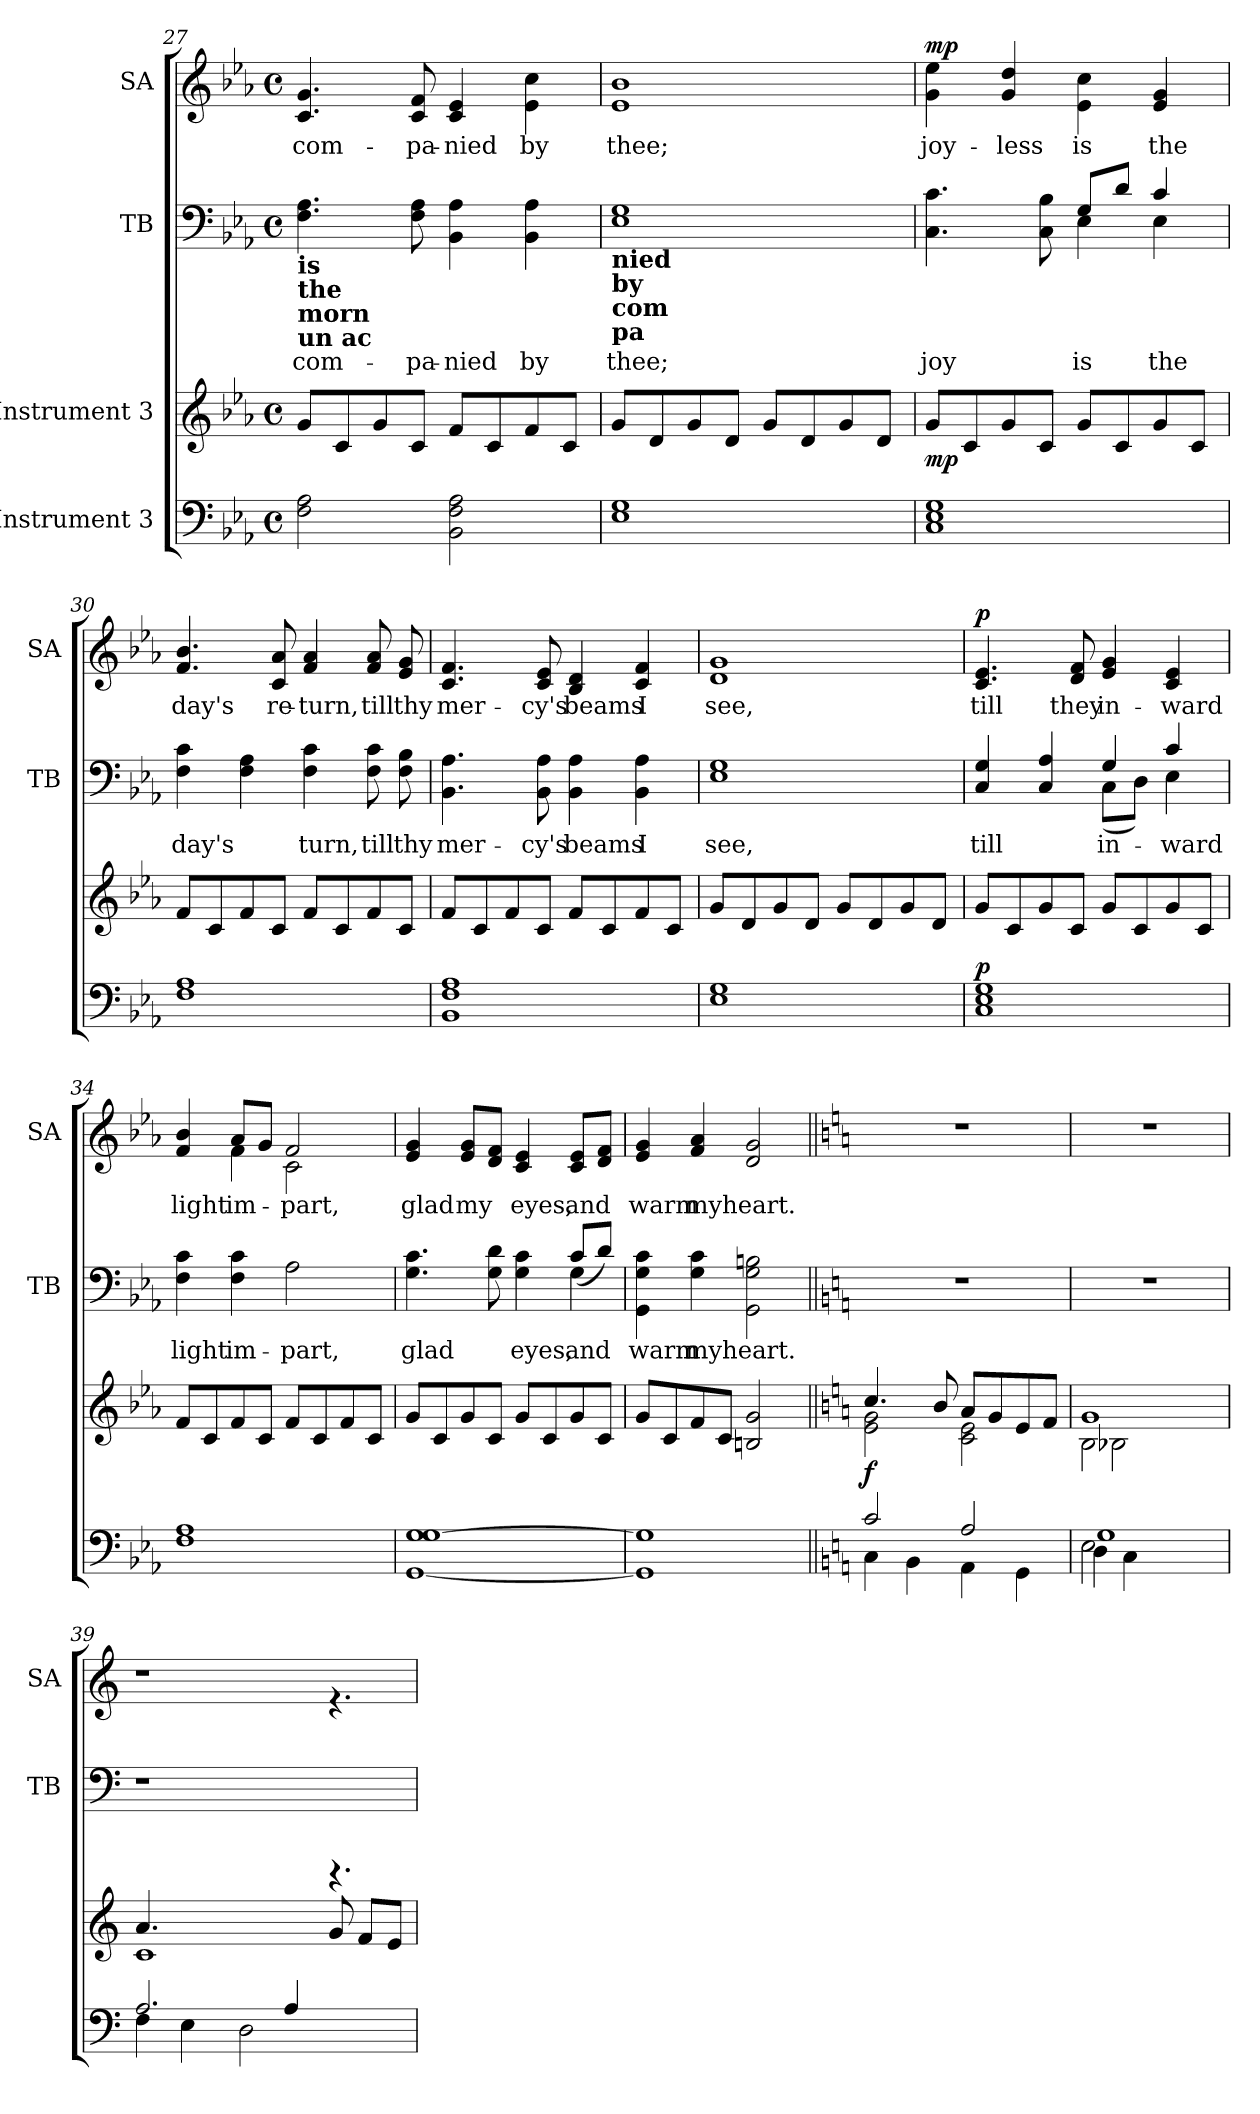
**kern	**dynam	**kern	**dynam	**kern	**text	**kern	**text	**dynam
*part4	*part4	*part3	*part3	*part2	*part2	*part1	*part1	*part1
*staff4	*staff4	*staff3	*staff3	*staff2	*staff2	*staff1	*staff1	*staff1
*I"Instrument 3	*	*I"Instrument 3	*	*I"TB	*	*I"SA	*	*
*	*	*	*	*I'TB	*	*I'SA	*	*
!!LO:PB:g=z
*clefF4	*	*clefG2	*	*clefF4	*	*clefG2	*	*
*k[b-e-a-]	*	*k[b-e-a-]	*	*k[b-e-a-]	*	*k[b-e-a-]	*	*
*E-:	*	*E-:	*	*E-:	*	*E-:	*	*
*M4/4	*	*M4/4	*	*M4/4	*	*M4/4	*	*
*met(c)	*	*met(c)	*	*met(c)	*	*met(c)	*	*
=27	=27	=27	=27	=27	=27	=27	=27	=27
!	!	!	!	!LO:TX:b:B:t=is	!	!	!	!
!	!	!	!	!LO:TX:b:B:t=the	!	!	!	!
!	!	!	!	!LO:TX:b:B:t=morn	!	!	!	!
!	!	!	!	!LO:TX:b:B:t=un ac	!	!	!	!
!	!	!	!	!	!LO:LY:a:cj	!	!LO:LY:b:cj	!
2F\ 2A-\	.	8g/L	.	4.A-\ 4.F\	-com-	4.g/ 4.c/	-com-	.
.	.	8c/	.	.	.	.	.	.
.	.	8g/	.	.	.	.	.	.
!	!	!	!	!	!LO:LY:a:cj	!	!LO:LY:b:cj	!
.	.	8c/J	.	8A-\ 8F\	-pa-	8c/ 8f/	-pa-	.
!	!	!	!	!	!LO:LY:a:cj	!	!LO:LY:b:cj	!
2A-\ 2F\ 2BB-\	.	8f/L	.	4A-\ 4BB-\	-nied	4c/ 4e-/	-nied	.
.	.	8c/	.	.	.	.	.	.
!	!	!	!	!	!LO:LY:a:cj	!	!LO:LY:b:cj	!
.	.	8f/	.	4A-\ 4BB-\	by	4e-\ 4cc\	by	.
.	.	8c/J	.	.	.	.	.	.
=28	=28	=28	=28	=28	=28	=28	=28	=28
!	!	!	!	!LO:TX:b:B:t=nied	!	!	!	!
!	!	!	!	!LO:TX:b:B:t=by	!	!	!	!
!	!	!	!	!LO:TX:b:B:t=com	!	!	!	!
!	!	!	!	!LO:TX:b:B:t=pa	!	!	!	!
!	!	!	!	!	!LO:LY:a:cj	!	!LO:LY:b:cj	!
1G 1E-	.	8g/L	.	1G 1E-	thee;	1b- 1e-	thee;	.
.	.	8d/	.	.	.	.	.	.
.	.	8g/	.	.	.	.	.	.
.	.	8d/J	.	.	.	.	.	.
.	.	8g/L	.	.	.	.	.	.
.	.	8d/	.	.	.	.	.	.
.	.	8g/	.	.	.	.	.	.
.	.	8d/J	.	.	.	.	.	.
=29	=29	=29	=29	=29	=29	=29	=29	=29
!	!	!	!	!LO:TX:b:B:t=thee;	!	!	!	!
!	!	!	!LO:DY:b	!	!LO:LY:a:cj	!	!LO:LY:b:cj	!LO:DY:a
*	*	*	*	*^	*	*	*	*
1G 1E- 1C	.	8g/L	mp	4.c\ 4.C\	2ryy	joy-	4g\ 4ee-\	joy-	mp
.	.	8c/	.	.	.	.	.	.	.
!	!	!	!	!	!	!	!	!LO:LY:b:cj	!
.	.	8g/	.	.	.	.	4g/ 4dd/	-less	.
!	!	!	!	!	!	!LO:LY:a:cj	!	!	!
.	.	8c/J	.	8C\ 8B-\	.	--	.	.	.
!	!	!	!	!	!	!LO:LY:a:cj	!	!LO:LY:b:cj	!
.	.	8g/L	.	4E-\	8G/L	-is	4e-\ 4cc\	is	.
!	!	!	!	!	!	!LO:LY:a:cj	!	!	!
.	.	8c/	.	.	8d/J	.	.	.	.
!	!	!	!	!	!	!LO:LY:a:cj	!	!LO:LY:b:cj	!
.	.	8g/	.	4c/	4E-\	the	4g/ 4e-/	the	.
.	.	8c/J	.	.	.	.	.	.	.
*	*	*	*	*v	*v	*	*	*	*
!!LO:LB:g=z
=30	=30	=30	=30	=30	=30	=30	=30	=30
!	!	!	!	!	!LO:LY:a:cj	!	!LO:LY:b:cj	!
1A- 1F	.	8f/L	.	4c\ 4F\	day's	4.b-/ 4.f/	day's	.
.	.	8c/	.	.	.	.	.	.
!	!	!	!	!	!LO:LY:a:cj	!	!	!
.	.	8f/	.	4A-\ 4F\	.	.	.	.
!	!	!	!	!	!	!	!LO:LY:b:cj	!
.	.	8c/J	.	.	.	8a-/ 8c/	re-	.
!	!	!	!	!	!LO:LY:a:cj	!	!LO:LY:b:cj	!
.	.	8f/L	.	4c\ 4F\	turn,	4f/ 4a-/	-turn,	.
.	.	8c/	.	.	.	.	.	.
!	!	!	!	!	!LO:LY:a:cj	!	!LO:LY:b:cj	!
.	.	8f/	.	8F\ 8c\	till	8a-/ 8f/	till	.
!	!	!	!	!	!LO:LY:a:cj	!	!LO:LY:b:cj	!
.	.	8c/J	.	8B-\ 8F\	thy	8e-/ 8g/	thy	.
=31	=31	=31	=31	=31	=31	=31	=31	=31
!	!	!	!	!	!LO:LY:a:cj	!	!LO:LY:b:cj	!
1A- 1F 1BB-	.	8f/L	.	4.BB-\ 4.A-\	mer-	4.c/ 4.f/	mer-	.
.	.	8c/	.	.	.	.	.	.
.	.	8f/	.	.	.	.	.	.
!	!	!	!	!	!LO:LY:a:cj	!	!LO:LY:b:cj	!
.	.	8c/J	.	8BB-\ 8A-\	-cy's	8c/ 8e-/	-cy's	.
!	!	!	!	!	!LO:LY:a:cj	!	!LO:LY:b:cj	!
.	.	8f/L	.	4A-\ 4BB-\	beams	4d/ 4B-/	beams	.
.	.	8c/	.	.	.	.	.	.
!	!	!	!	!	!LO:LY:a:cj	!	!LO:LY:b:cj	!
.	.	8f/	.	4A-\ 4BB-\	I	4c/ 4f/	I	.
.	.	8c/J	.	.	.	.	.	.
=32	=32	=32	=32	=32	=32	=32	=32	=32
!	!	!	!	!	!LO:LY:a:cj	!	!LO:LY:b:cj	!
1G 1E-	.	8g/L	.	1G 1E-	see,	1g 1d	see,	.
.	.	8d/	.	.	.	.	.	.
.	.	8g/	.	.	.	.	.	.
.	.	8d/J	.	.	.	.	.	.
.	.	8g/L	.	.	.	.	.	.
.	.	8d/	.	.	.	.	.	.
.	.	8g/	.	.	.	.	.	.
.	.	8d/J	.	.	.	.	.	.
!!LO:PB:g=z
=33	=33	=33	=33	=33	=33	=33	=33	=33
!	!LO:DY:a	!	!	!	!LO:LY:a:cj	!	!LO:LY:b:cj	!LO:DY:a
*	*	*	*	*^	*	*	*	*
1G 1E- 1C	p	8g/L	.	4C/ 4G/	2ryy	till	4.e-/ 4.c/	till	p
.	.	8c/	.	.	.	.	.	.	.
!	!	!	!	!	!	!LO:LY:a:cj	!	!	!
.	.	8g/	.	4C/ 4A-/	.	.	.	.	.
!	!	!	!	!	!	!	!	!LO:LY:b:cj	!
.	.	8c/J	.	.	.	.	8d/ 8f/	they	.
!	!	!	!	!	!	!LO:LY:a:cj	!	!LO:LY:b:cj	!
.	.	8g/L	.	4G/	(<8C\L	in-	4e-/ 4g/	in-	.
!	!	!	!	!	!	!LO:LY:a:cj	!	!	!
.	.	8c/	.	.	8D\J)	--	.	.	.
!	!	!	!	!	!	!LO:LY:a:cj	!	!LO:LY:b:cj	!
.	.	8g/	.	4c/	4E-\	-ward	4e-/ 4c/	-ward	.
.	.	8c/J	.	.	.	.	.	.	.
*	*	*	*	*v	*v	*	*	*	*
=34	=34	=34	=34	=34	=34	=34	=34	=34
!	!	!	!	!	!LO:LY:a:cj	!	!LO:LY:b:cj	!
*	*	*	*	*	*	*^	*	*
1A- 1F	.	8f/L	.	4c\ 4F\	light	4b-/ 4f/	4ryy	light	.
.	.	8c/	.	.	.	.	.	.	.
!	!	!	!	!	!LO:LY:a:cj	!	!	!LO:LY:b:cj	!
.	.	8f/	.	4c\ 4F\	im-	4f\	8a-/L	im-	.
!	!	!	!	!	!	!	!	!LO:LY:b:cj	!
.	.	8c/J	.	.	.	.	8g/J	--	.
!	!	!	!	!	!LO:LY:a:cj	!	!	!LO:LY:b:cj	!
.	.	8f/L	.	2A-\	-part,	2c\	2f/	-part,	.
.	.	8c/	.	.	.	.	.	.	.
.	.	8f/	.	.	.	.	.	.	.
.	.	8c/J	.	.	.	.	.	.	.
*	*	*	*	*	*	*v	*v	*	*
=35	=35	=35	=35	=35	=35	=35	=35	=35
!	!	!	!	!	!LO:LY:a:cj	!	!LO:LY:b:cj	!
*	*	*	*	*^	*	*	*	*
1G [>1GG [>1G	.	8g/L	.	4.G\ 4.c\	2.ryy	glad	4g/ 4e-/	glad	.
.	.	8c/	.	.	.	.	.	.	.
!	!	!	!	!	!	!	!	!LO:LY:b:cj	!
.	.	8g/	.	.	.	.	8g/ 8e-/L	my	.
!	!	!	!	!	!	!LO:LY:a:cj	!	!LO:LY:b:cj	!
.	.	8c/J	.	8d\ 8G\	.	.	8f/ 8d/J	.	.
!	!	!	!	!	!	!LO:LY:a:cj	!	!LO:LY:b:cj	!
.	.	8g/L	.	4c\ 4G\	.	eyes,	4e-/ 4c/	eyes,	.
.	.	8c/	.	.	.	.	.	.	.
!	!	!	!	!	!	!LO:LY:a:cj	!	!LO:LY:b:cj	!
.	.	8g/	.	4G\	(<8c/L	and	8e-/ 8c/L	and	.
!	!	!	!	!	!	!LO:LY:a:cj	!	!LO:LY:b:cj	!
.	.	8c/J	.	.	8d/J)	.	8f/ 8d/J	.	.
!!LO:PB:g=z
=36	=36	=36	=36	=36	=36	=36	=36	=36	=36
!	!	!	!	!	!	!LO:LY:a:cj	!	!LO:LY:b:cj	!
*	*	*	*	*v	*v	*	*	*	*
1G] 1GG]	.	8g/L	.	4G\ 4GG\ 4c\	warm	4g/ 4e-/	warm	.
.	.	8c/	.	.	.	.	.	.
!	!	!	!	!	!LO:LY:a:cj	!	!LO:LY:b:cj	!
.	.	8f/	.	4c\ 4G\	myheart.	4a-/ 4f/	myheart.	.
.	.	8c/J	.	.	.	.	.	.
!	!	!	!	!	!LO:LY:a:cj	!	!LO:LY:b:cj	!
.	.	2g/ 2Bn/	.	2Bn\ 2G\ 2GG\	.	2d/ 2g/	.	.
=37||	=37||	=37||	=37||	=37||	=37||	=37||	=37||	=37||
*k[]	*	*k[]	*	*k[]	*	*k[]	*	*
*C:	*	*C:	*	*C:	*	*C:	*	*
*^	*	*^	*	*	*	*	*	*
!	!	!LO:DY:a	!	!	!	!	!	!	!	!
2c/	4C\	f	4.cc/	2g\ 2e\	.	1r	.	1r	.	.
.	4BB\	.	.	.	.	.	.	.	.	.
.	.	.	8b/	.	.	.	.	.	.	.
2A/	4AA\	.	8a/L	2c\ 2e\	.	.	.	.	.	.
.	.	.	8g/	.	.	.	.	.	.	.
.	4GG\	.	8e/	.	.	.	.	.	.	.
.	.	.	8f/J	.	.	.	.	.	.	.
=38	=38	=38	=38	=38	=38	=38	=38	=38	=38	=38
*	*^	*	*	*^	*	*	*	*	*	*
2E\	1G	4D\	.	1g	2B\	2B-X\	.	1r	.	1r	.	.
.	.	4C\	.	.	.	.	.	.	.	.	.	.
2ryy	.	2ryy	.	.	2ryy	2ryy	.	.	.	.	.	.
*	*v	*v	*	*	*	*	*	*	*	*	*	*
*	*	*	*	*v	*v	*	*	*	*	*	*
=39	=39	=39	=39	=39	=39	=39	=39	=39	=39	=39
4F\	2.A/	.	1c	4.a/	.	1r	.	1r	.	.
4E\	.	.	.	.	.	.	.	.	.	.
.	.	.	.	2.ryy	.	.	.	.	.	.
2D\	.	.	.	.	.	.	.	.	.	.
.	4A/	.	.	.	.	.	.	.	.	.
4.ryy	4.ryy	.	8g/	.	.	4.rCCC	.	4.rf	.	.
.	.	.	8f/L	4f/	.	.	.	.	.	.
.	.	.	8e/J	.	.	.	.	.	.	.
*v	*v	*	*	*	*	*	*	*	*	*
*	*	*v	*v	*	*	*	*	*	*
=	=	=	=	=	=	=	=	=
*-	*-	*-	*-	*-	*-	*-	*-	*-
